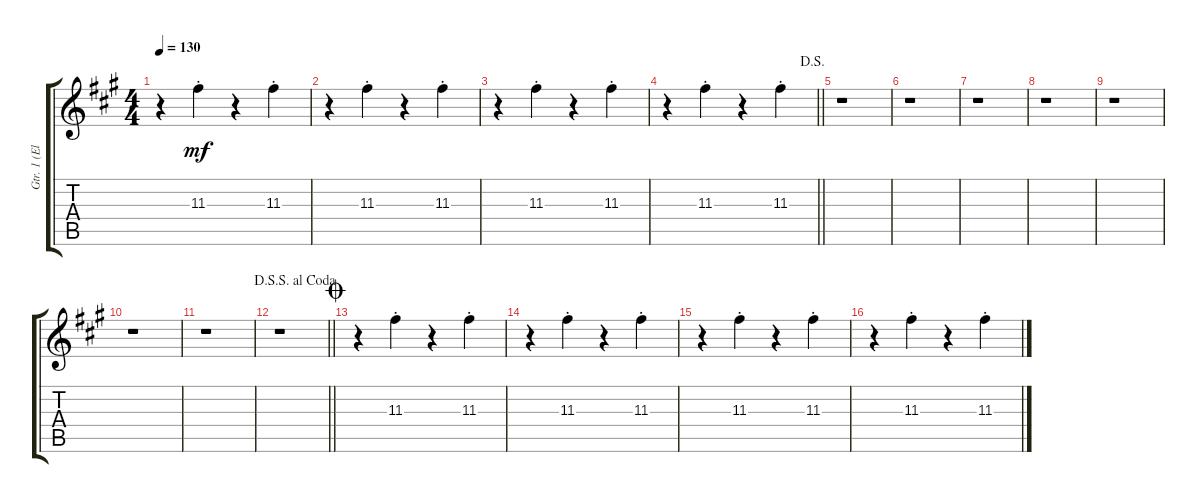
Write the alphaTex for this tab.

\track ("Gtr. 1 (Elec. w/Overdrive)" "Gtr. 1 (El") {instrument overdrivenguitar}
\staff {score tabs}
\tuning (E4 B3 G3 D3 A2 E2) {hide}
\ts (4 4)
\tempo 130
\clef g2
\ks a
r.4{dy mf} 11.3{st}.4 r.4 11.3{st}.4 |
r.4 11.3{st}.4 r.4 11.3{st}.4 |
r.4 11.3{st}.4 r.4 11.3{st}.4 |
\jump dalsegno
\barLineRight lightlight
r.4 11.3{st}.4 r.4 11.3{st}.4 |
r.1 |
r.1 |
r.1 |
r.1 |
r.1 |
r.1 |
r.1 |
\jump dalsegnosegnoalcoda
\barLineRight lightlight
r.1 |
\jump coda
r.4 11.3{st}.4 r.4 11.3{st}.4 |
r.4 11.3{st}.4 r.4 11.3{st}.4 |
r.4 11.3{st}.4 r.4 11.3{st}.4 |
r.4 11.3{st}.4 r.4 11.3{st}.4
